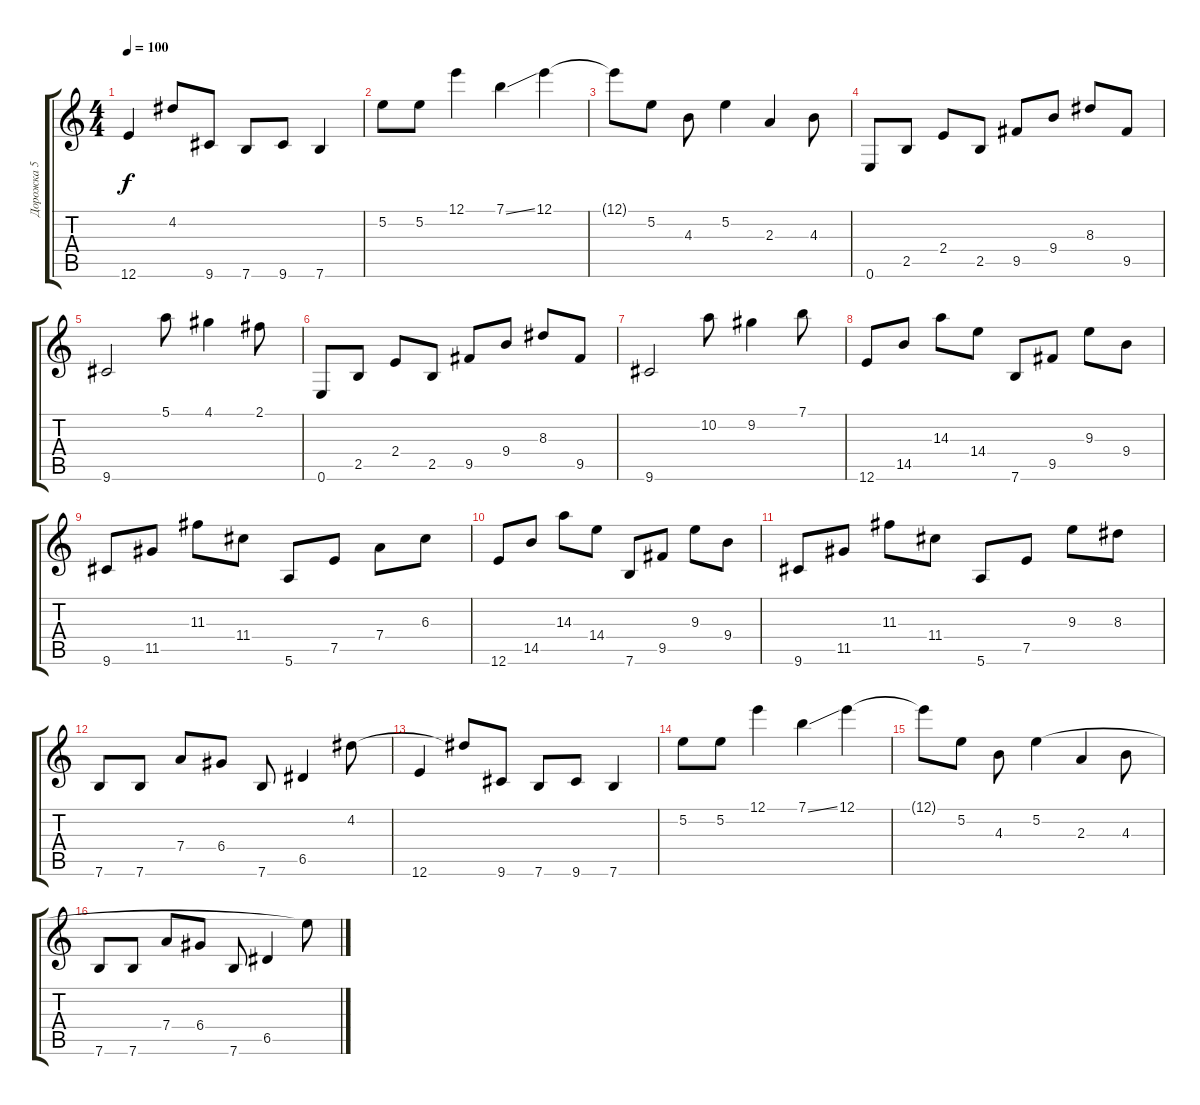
\track ("Дорожка 5" "Дорожка 5") {instrument distortionguitar}
\staff {score tabs}
\tuning (E4 B3 G3 D3 A2 E2) {hide}
\ts (4 4)
\tempo 100
\clef g2
\ks c
12.6.4{dy f} 4.2{t}.8 9.6.8 7.6.8 9.6.8 7.6.4 |
5.2.8 5.2.8 12.1.4 7.1{ss}.4 12.1.4 |
12.1{t}.8 5.2.8 4.3.8 5.2.4 2.3.4 4.3.8 |
0.6.8 2.5.8 2.4.8 2.5.8 9.5.8 9.4.8 8.3.8 9.5.8 |
9.6.2 5.1.8 4.1.4 2.1.8 |
0.6.8 2.5.8 2.4.8 2.5.8 9.5.8 9.4.8 8.3.8 9.5.8 |
9.6.2 10.2.8 9.2.4 7.1.8 |
12.6.8 14.5.8 14.3.8 14.4.8 7.6.8 9.5.8 9.3.8 9.4.8 |
9.6.8 11.5.8 11.3.8 11.4.8 5.6.8 7.5.8 7.4.8 6.3.8 |
12.6.8 14.5.8 14.3.8 14.4.8 7.6.8 9.5.8 9.3.8 9.4.8 |
9.6.8 11.5.8 11.3.8 11.4.8 5.6.8 7.5.8 9.3.8 8.3.8 |
7.6.8 7.6.8 7.4.8 6.4.8 7.6.8 6.5.4 4.2.8 |
12.6.4 4.2{t}.8 9.6.8 7.6.8 9.6.8 7.6.4 |
5.2.8 5.2.8 12.1.4 7.1{ss}.4 12.1.4 |
12.1{t}.8 5.2.8 4.3.8 5.2.4 2.3.4 4.3.8 |
7.6.8 7.6.8 7.4.8 6.4.8 7.6.8 6.5.4 5.2{t}.8
